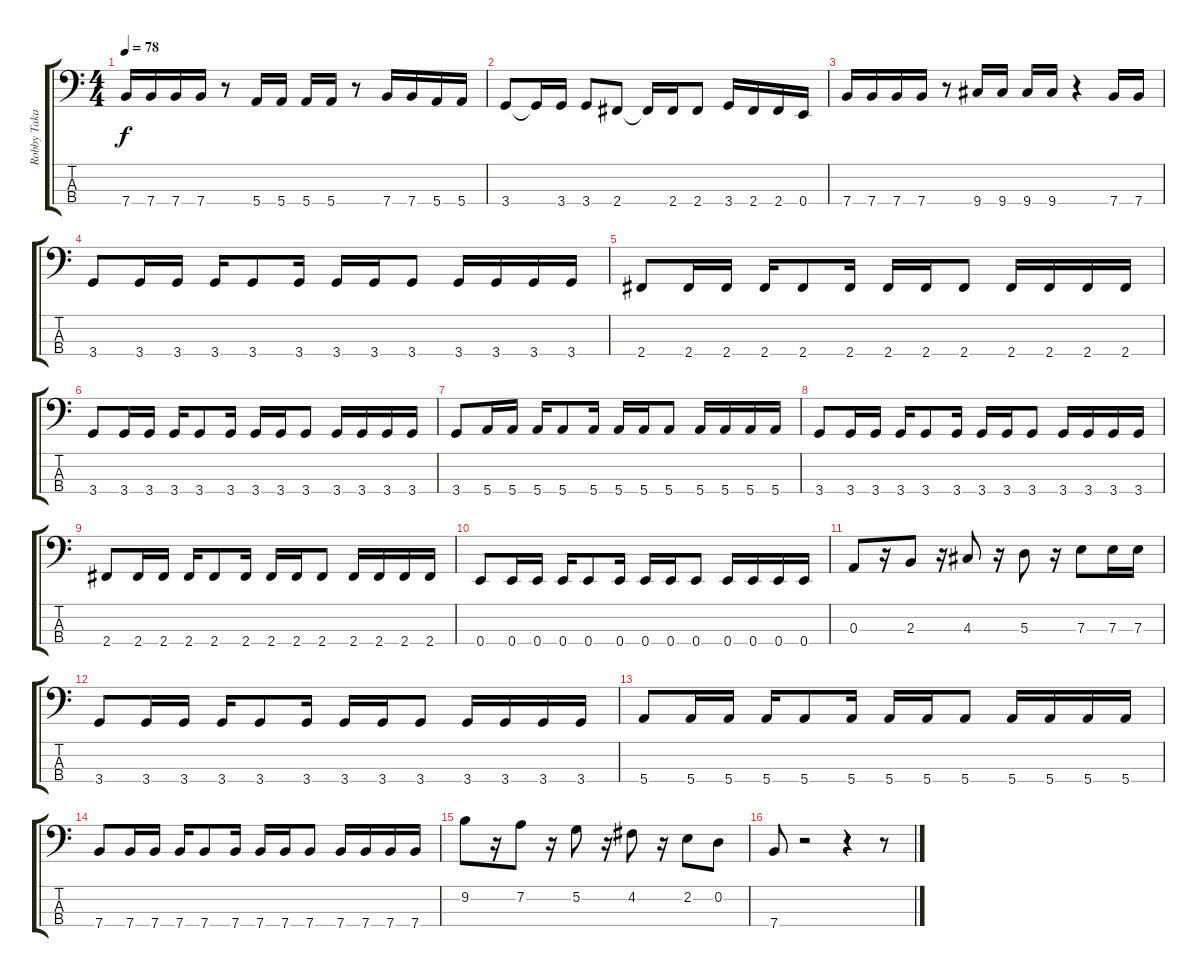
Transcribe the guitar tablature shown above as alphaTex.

\track ("Robby Takac (Bass)" "Robby Taka") {instrument electricbasspick}
\staff {score tabs}
\tuning (G2 D2 A1 E1) {hide}
\ts (4 4)
\tempo 78
\clef f4
\ks c
7.4.16{dy f} 7.4.16 7.4.16 7.4.16 r.8 5.4.16 5.4.16 5.4.16 5.4.16 r.8 7.4.16 7.4.16 5.4.16 5.4.16 |
3.4.8 3.4{t}.16 3.4.16 3.4.8 2.4.8 2.4{t}.16 2.4.16 2.4.8 3.4.16 2.4.16 2.4.16 0.4.16 |
7.4.16 7.4.16 7.4.16 7.4.16 r.8 9.4.16 9.4.16 9.4.16 9.4.16 r.4 7.4.16 7.4.16 |
3.4.8 3.4.16 3.4.16 3.4.16 3.4.8 3.4.16 3.4.16 3.4.16 3.4.8 3.4.16 3.4.16 3.4.16 3.4.16 |
2.4.8 2.4.16 2.4.16 2.4.16 2.4.8 2.4.16 2.4.16 2.4.16 2.4.8 2.4.16 2.4.16 2.4.16 2.4.16 |
3.4.8 3.4.16 3.4.16 3.4.16 3.4.8 3.4.16 3.4.16 3.4.16 3.4.8 3.4.16 3.4.16 3.4.16 3.4.16 |
3.4.8 5.4.16 5.4.16 5.4.16 5.4.8 5.4.16 5.4.16 5.4.16 5.4.8 5.4.16 5.4.16 5.4.16 5.4.16 |
3.4.8 3.4.16 3.4.16 3.4.16 3.4.8 3.4.16 3.4.16 3.4.16 3.4.8 3.4.16 3.4.16 3.4.16 3.4.16 |
2.4.8 2.4.16 2.4.16 2.4.16 2.4.8 2.4.16 2.4.16 2.4.16 2.4.8 2.4.16 2.4.16 2.4.16 2.4.16 |
0.4.8 0.4.16 0.4.16 0.4.16 0.4.8 0.4.16 0.4.16 0.4.16 0.4.8 0.4.16 0.4.16 0.4.16 0.4.16 |
0.3.8 r.16 2.3.8 r.16 4.3.8 r.16 5.3.8 r.16 7.3.8 7.3.16 7.3.16 |
3.4.8 3.4.16 3.4.16 3.4.16 3.4.8 3.4.16 3.4.16 3.4.16 3.4.8 3.4.16 3.4.16 3.4.16 3.4.16 |
5.4.8 5.4.16 5.4.16 5.4.16 5.4.8 5.4.16 5.4.16 5.4.16 5.4.8 5.4.16 5.4.16 5.4.16 5.4.16 |
7.4.8 7.4.16 7.4.16 7.4.16 7.4.8 7.4.16 7.4.16 7.4.16 7.4.8 7.4.16 7.4.16 7.4.16 7.4.16 |
9.2.8 r.16 7.2.8 r.16 5.2.8 r.16 4.2.8 r.16 2.2.8 0.2.8 |
7.4.8 r.2 r.4 r.8
